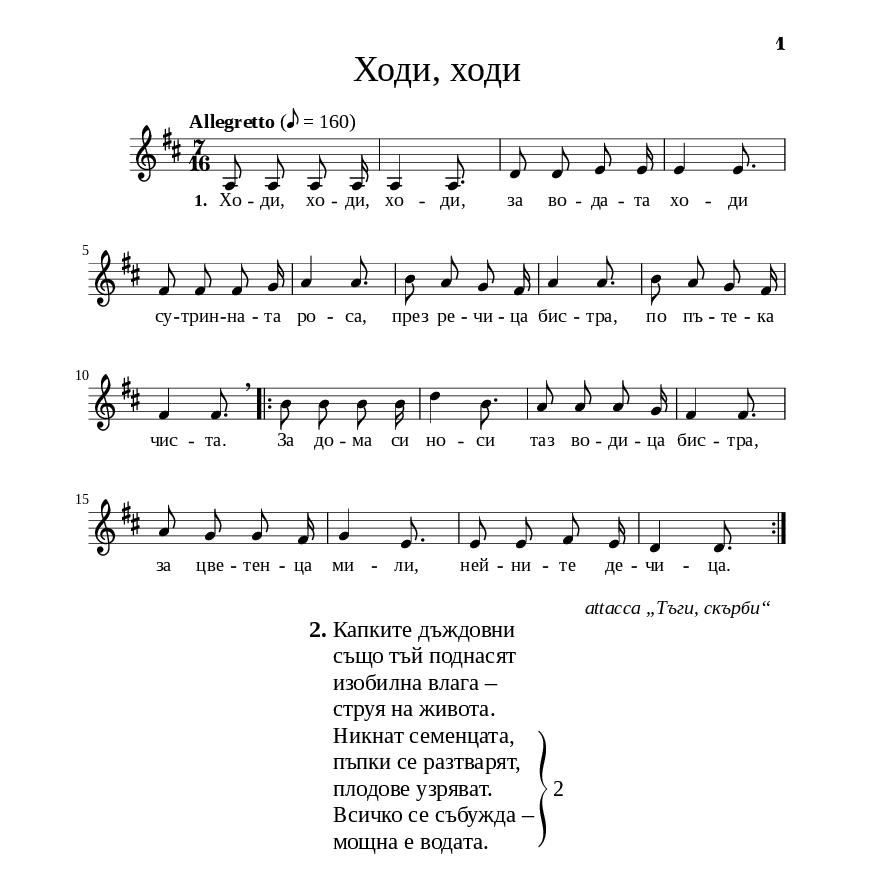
\version "2.24.4"

% include paper part and global functions
\include "include/globals.ily"

"rightBraces088" = \markup {
  \column {
    % repeat braces
    \translate #'(0 . -19.5 )
    \right-brace #56
  }
  \column {
    % repeat numbers
    \translate #'(0 . -20.5 )
    2
  }
}

\bookpart {
  \label #'ref088
  \tocItem \markup "Ходи, ходи"
  \include "include/bookpart-paper.ily"
  \score {
    \include "include/score-layout.ily"

    \new Voice \absolute  {
      \clef treble
      \key d \major
      \time 7/16
      \tempoFunc "Allegretto" 8 "160"
      a8 a8 a8 a16 | a4 a8. | d'8 d'8 e'8 e'16 | e'4 e'8. | \break

      fis'8 fis'8 fis'8 g'16 | a'4 a'8. | b'8 a'8 g'8 fis'16 | a'4 a'8. | b'8 a'8 g'8 fis'16 | \break

      fis'4 fis'8. \breathe | \bar ".|:" b'8 b'8 b'8 b'16| d''4 b'8. | a'8 a'8 a'8 g'16 | fis'4 fis'8. | \break

      a'8 g'8 g'8 fis'16 | g'4 e'8. | e'8 e'8 fis'8 e'16 | d'4 d'8. | \bar ":|."


    }
    \addlyrics {
      \set stanza = "1. " Хо -- ди, хо -- ди, хо -- ди, за во -- да -- та хо -- ди

      су -- трин -- на -- та ро -- са, през ре -- чи -- ца бис -- тра, по пъ -- те -- ка

      чис -- та. За до -- ма  си но -- си  таз во -- ди -- ца бис -- тра,

      за цве -- тен -- ца ми -- ли, ней -- ни -- те де -- чи -- ца.
    }

    \header {
      title = \titleFunc #'ref_desc_14 "Ходи, ходи" "Hodi, hodi"
    }

    \midi{}

  } % score

  \markup \huge \italic \dc-one-nobold "attacca „Тъги, скърби“"

  \markup \abs-fontsize #11 \override #`(baseline-skip . ,bgCoupletBaselineSkip){
    \fill-line {
      \column {
        \line {
          \bold "2."
          \column {
            "Капките дъждовни"
            "също тъй поднасят"
            "изобилна влага – "
            "струя на живота."
            "Никнат семенцата,"
            "пъпки се разтварят,"
            "плодове узряват."
            "Всичко се събужда –"
            "мощна е водата."
          } \"rightBraces088"
        }
      }
    }
  }

} % bookpart
